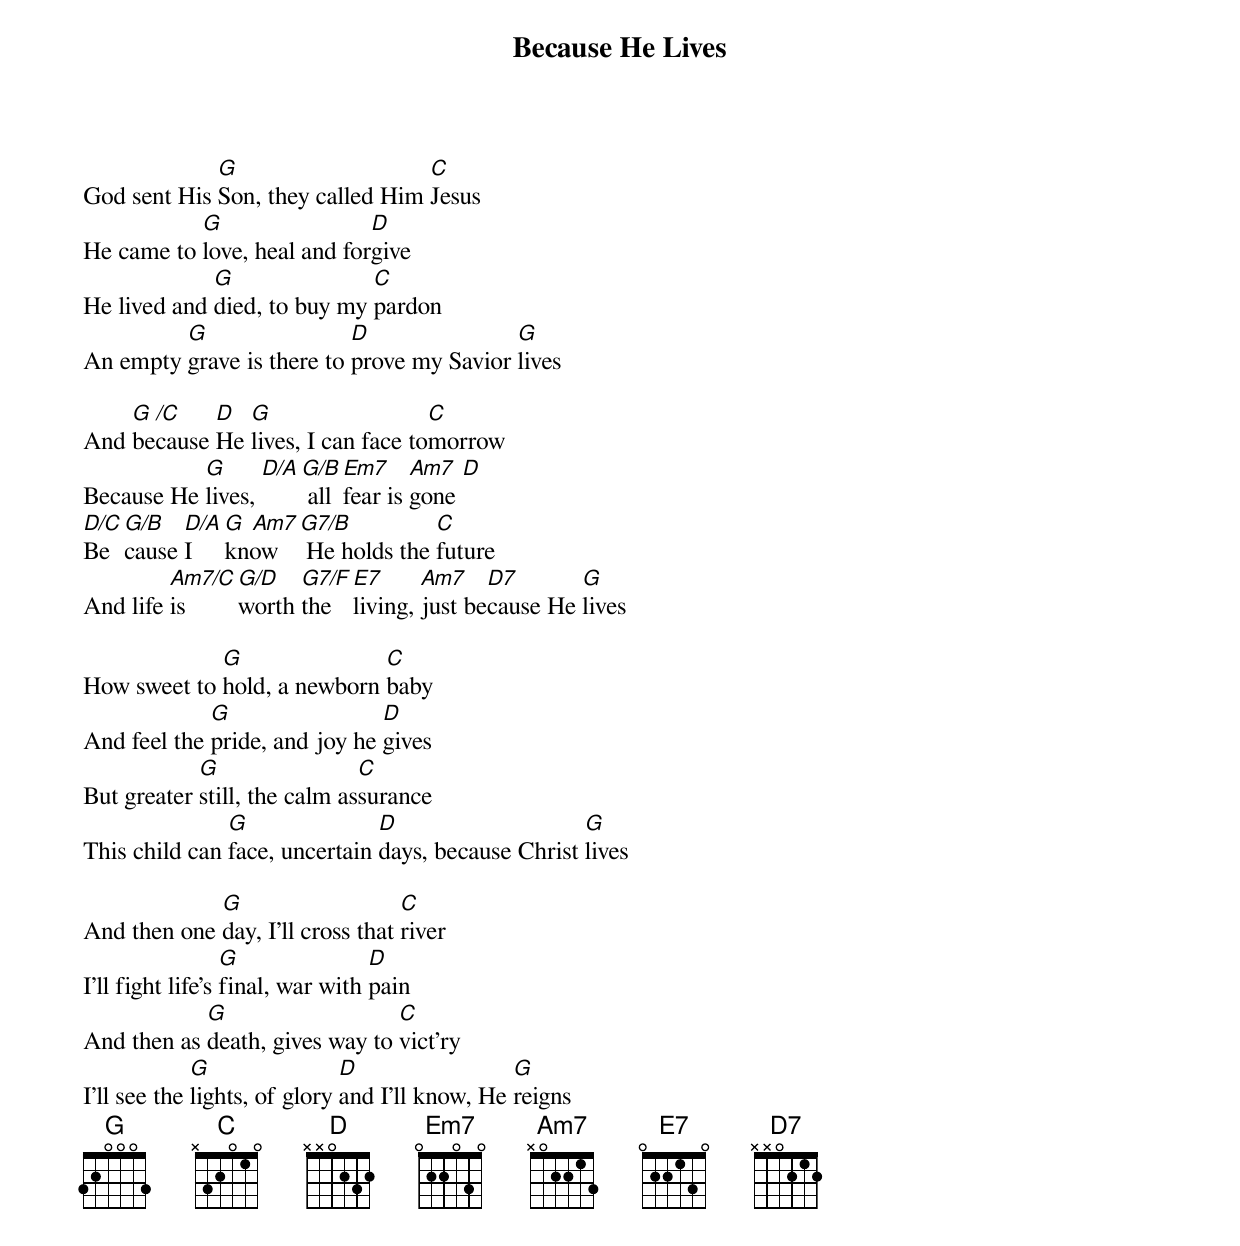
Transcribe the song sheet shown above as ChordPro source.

{title: Because He Lives}
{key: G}
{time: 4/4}
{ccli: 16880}
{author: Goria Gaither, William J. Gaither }
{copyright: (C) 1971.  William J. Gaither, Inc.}

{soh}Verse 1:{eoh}
God sent His [G]Son, they called Him [C]Jesus
He came to [G]love, heal and for[D]give
He lived and [G]died, to buy my [C]pardon
An empty [G]grave is there to [D]prove my Savior [G]lives

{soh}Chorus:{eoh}
And [G]be[/C]cause [D]He [G]lives, I can face to[C]morrow
Because He [G]lives, [D/A][G/B] all [Em7]fear is [Am7]gone [D]
[D/C]Be[G/B]cause [D/A]I [G  Am7]know [G7/B] He holds the [C]future
And life [Am7/C]is [G/D]worth [G7/F]the [E7]living, [Am7]just be[D7]cause He [G]lives

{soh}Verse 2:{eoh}
How sweet to [G]hold, a newborn [C]baby
And feel the [G]pride, and joy he [D]gives
But greater [G]still, the calm as[C]surance
This child can [G]face, uncertain [D]days, because Christ [G]lives

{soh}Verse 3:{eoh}
And then one [G]day, I'll cross that [C]river
I'll fight life's [G]final, war with [D]pain
And then as [G]death, gives way to [C]vict'ry
I'll see the [G]lights, of glory [D]and I'll know, He [G]reigns
